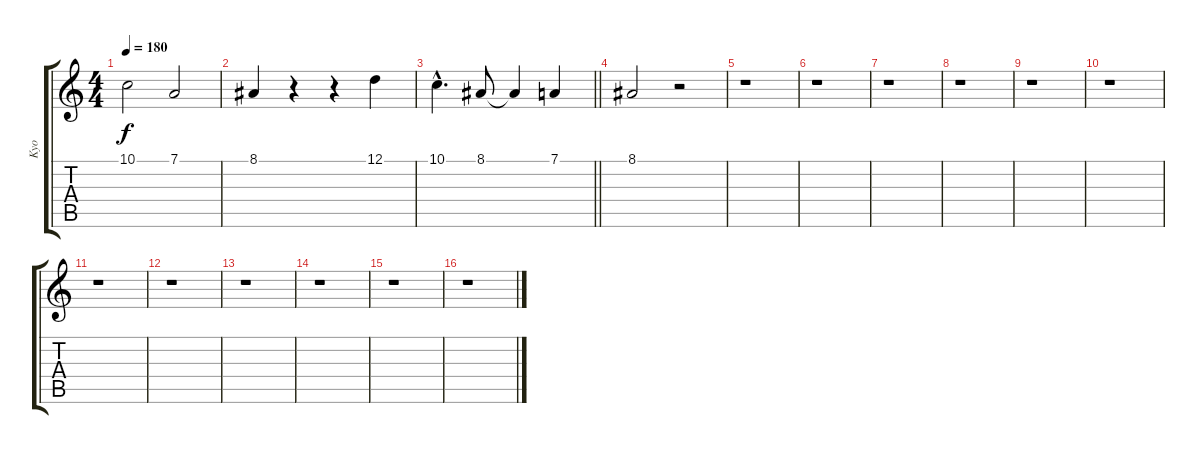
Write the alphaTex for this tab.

\track ("Kyo" "Kyo") {instrument clarinet}
\staff {score tabs}
\tuning (D4 A3 F3 C3 G2 D2) {hide}
\ts (4 4)
\tempo 180
\clef g2
\ks c
10.1.2{dy f} 7.1.2 |
8.1.4 r.4 r.4 12.1.4 |
\barLineRight lightlight
10.1{hac}.4{d} 8.1.8 8.1{t}.4 7.1.4 |
8.1.2 r.2 |
r.1 |
r.1 |
r.1 |
r.1 |
r.1 |
r.1 |
r.1 |
r.1 |
r.1 |
r.1 |
r.1 |
r.1
